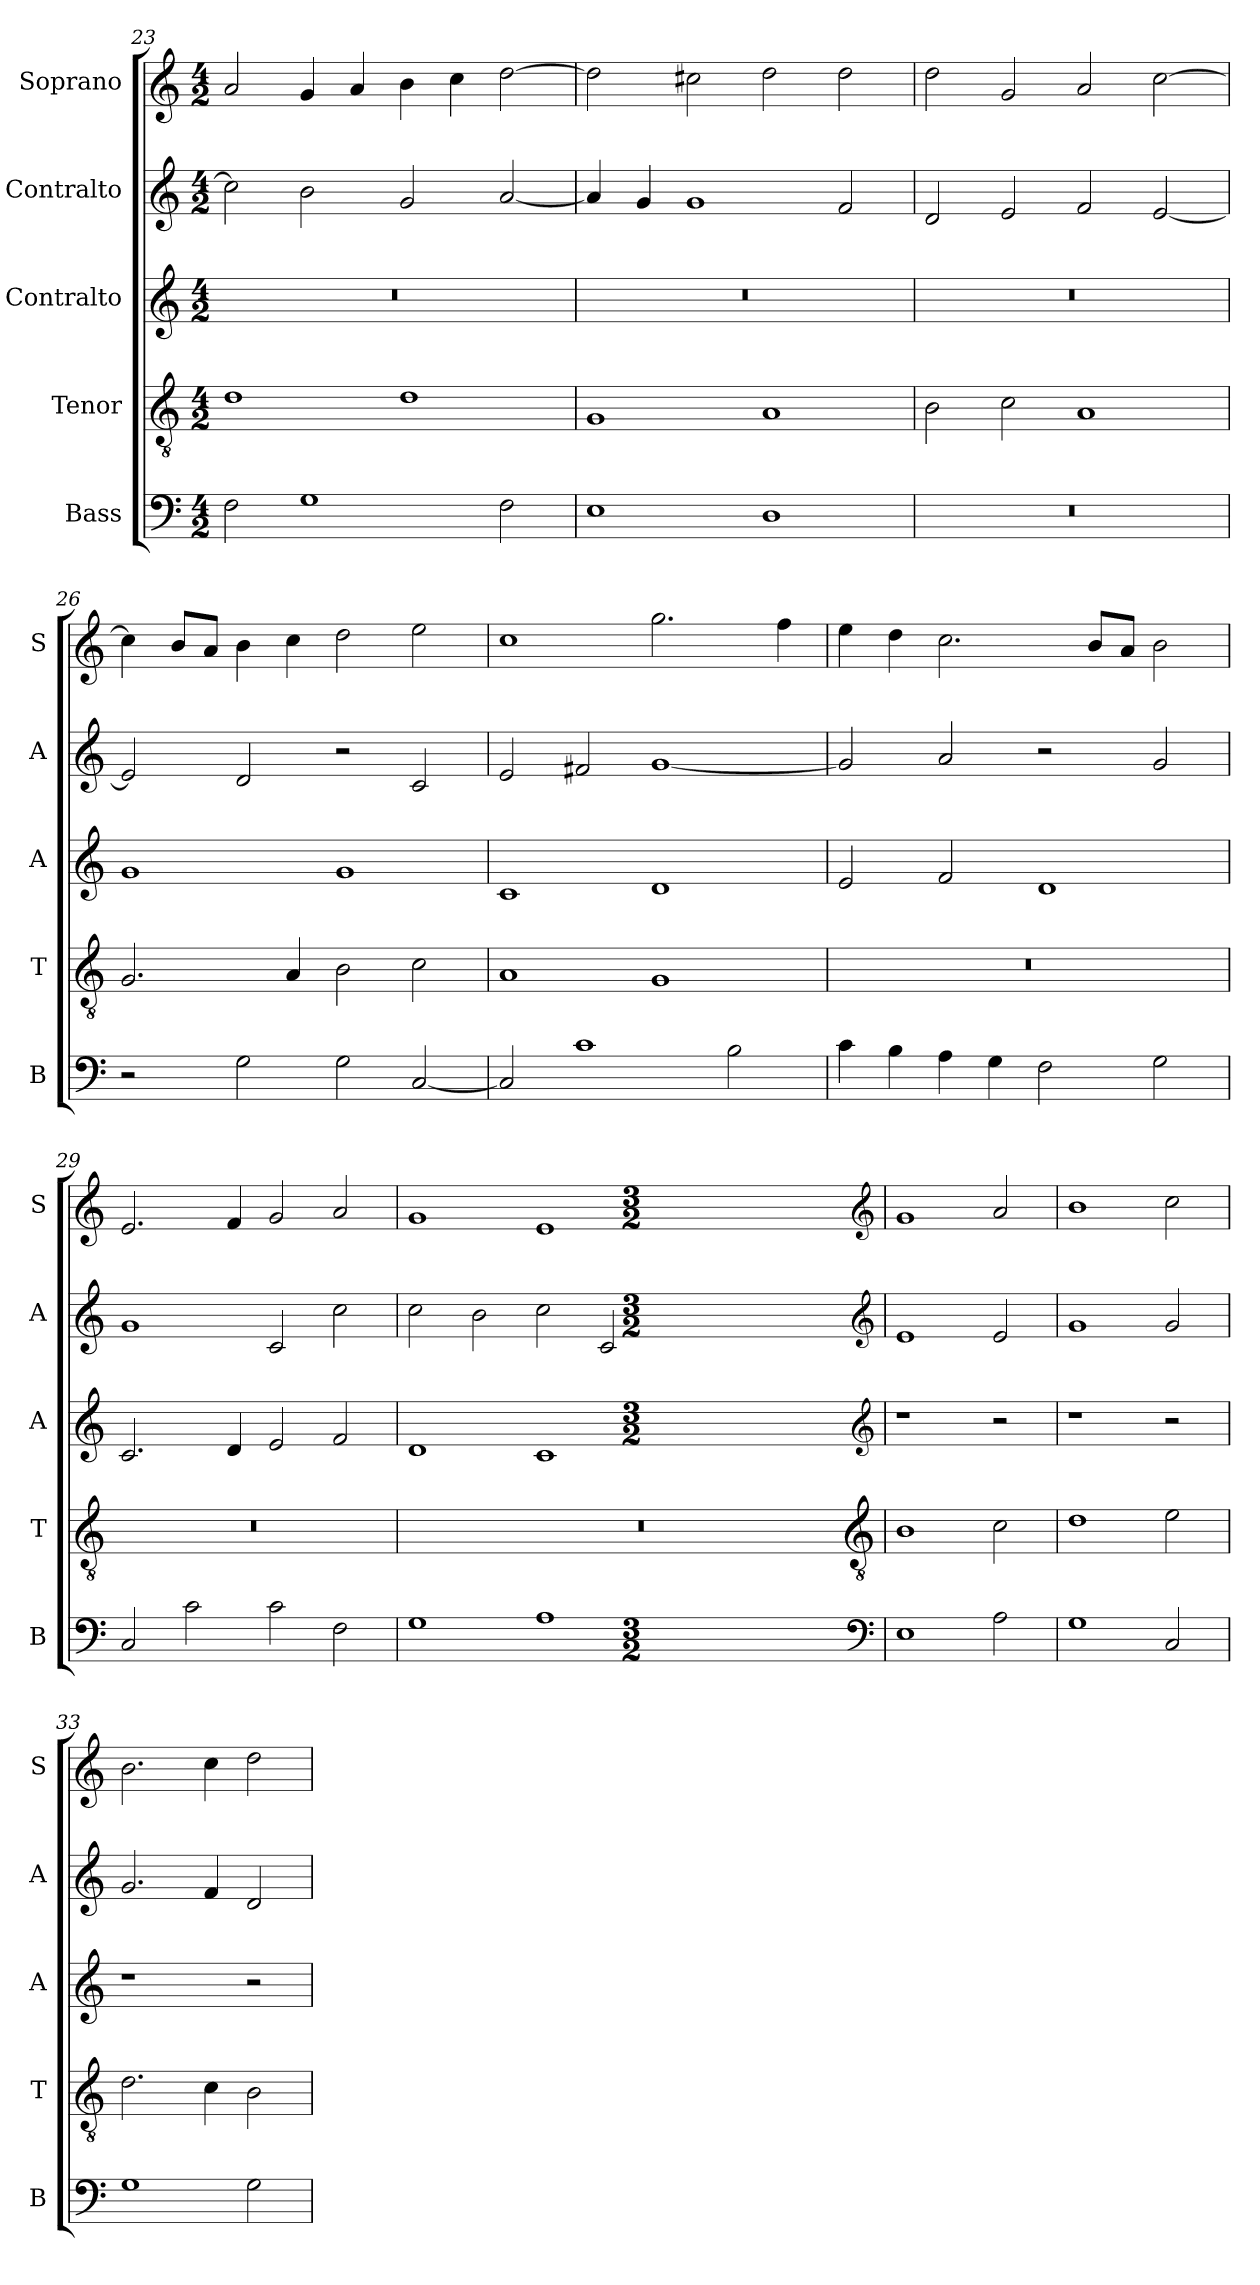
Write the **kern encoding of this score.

**kern	**kern	**kern	**kern	**kern
*part5	*part4	*part3	*part2	*part1
*staff5	*staff4	*staff3	*staff2	*staff1
*I"Bass	*I"Tenor	*I"Contralto	*I"Contralto	*I"Soprano
*I'B	*I'T	*I'A	*I'A	*I'S
*clefF4	*clefGv2	*clefG2	*clefG2	*clefG2
*k[]	*k[]	*k[]	*k[]	*k[]
*G:mix	*G:mix	*G:mix	*G:mix	*G:mix
*M4/2	*M4/2	*M4/2	*M4/2	*M4/2
=23	=23	=23	=23	=23
2F	1d	0r	2cc]	2a
1G	.	.	2b	4g
.	.	.	.	4a
.	1d	.	2g	4b
.	.	.	.	4cc
2F	.	.	[2a	[2dd
=24	=24	=24	=24	=24
1E	1G	0r	4a]	2dd]
.	.	.	4g	.
.	.	.	1g	2cc#X
1D	1A	.	.	2dd
.	.	.	2f	2dd
=25	=25	=25	=25	=25
0r	2B	0r	2d	2dd
.	2c	.	2e	2g
.	1A	.	2f	2a
.	.	.	[2e	[2cc
=26	=26	=26	=26	=26
2r	2.G	1g	2e]	4cc]
.	.	.	.	8b/L
.	.	.	.	8a/J
2G	.	.	2d	4b
.	4A	.	.	4cc
2G	2B	1g	2r	2dd
[2C	2c	.	2c	2ee
=27	=27	=27	=27	=27
2C]	1A	1c	2e	1cc
1c	.	.	2f#X	.
.	1G	1d	[1g	2.gg
2B	.	.	.	.
.	.	.	.	4ff
=28	=28	=28	=28	=28
4c	0r	2e	2g]	4ee
4B	.	.	.	4dd
4A	.	2f	2a	2.cc
4G	.	.	.	.
2F	.	1d	2r	.
.	.	.	.	8b/L
.	.	.	.	8a/J
2G	.	.	2g	2b
=29	=29	=29	=29	=29
2C	0r	2.c	1g	2.e
2c	.	.	.	.
.	.	4d	.	4f
2c	.	2e	2c	2g
2F	.	2f	2cc	2a
=30	=30	=30	=30	=30
1G	0r	1d	2cc	1g
.	.	.	2b	.
1A	.	1c	2cc	1e
.	.	.	2c	.
*clefF4	*clefGv2	*clefG2	*clefG2	*clefG2
*k[]	*k[]	*k[]	*k[]	*k[]
*G:mix	*G:mix	*G:mix	*G:mix	*G:mix
*M3/2	*M3/2	*M3/2	*M3/2	*M3/2
=31	=31	=31	=31	=31
1E	1B	1r	1e	1g
2A	2c	2r	2e	2a
=32	=32	=32	=32	=32
1G	1d	1r	1g	1b
2C	2e	2r	2g	2cc
=33	=33	=33	=33	=33
1G	2.d	1r	2.g	2.b
.	4c	.	4f	4cc
2G	2B	2r	2d	2dd
=	=	=	=	=
*-	*-	*-	*-	*-
